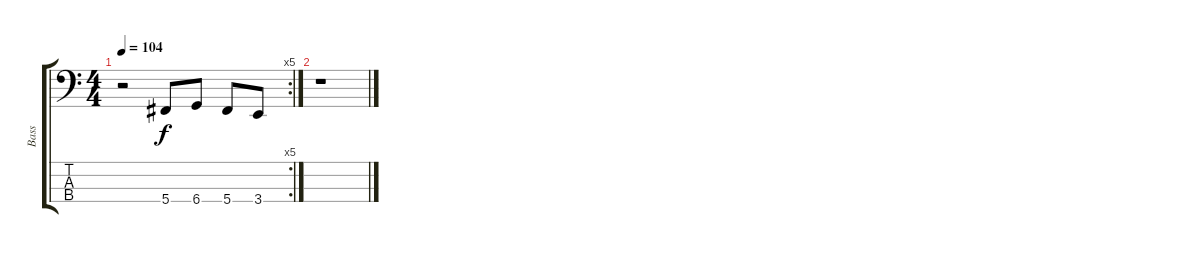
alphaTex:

\track ("Bass" "Bass") {instrument electricbassfinger}
\staff {score tabs}
\tuning (Gb2 Db2 Ab1 Db1) {hide}
\rc 5
\ts (4 4)
\tempo 104
\clef f4
\ks c
r.2{dy f} 5.4.8 6.4.8 5.4.8 3.4.8 |
r.1
